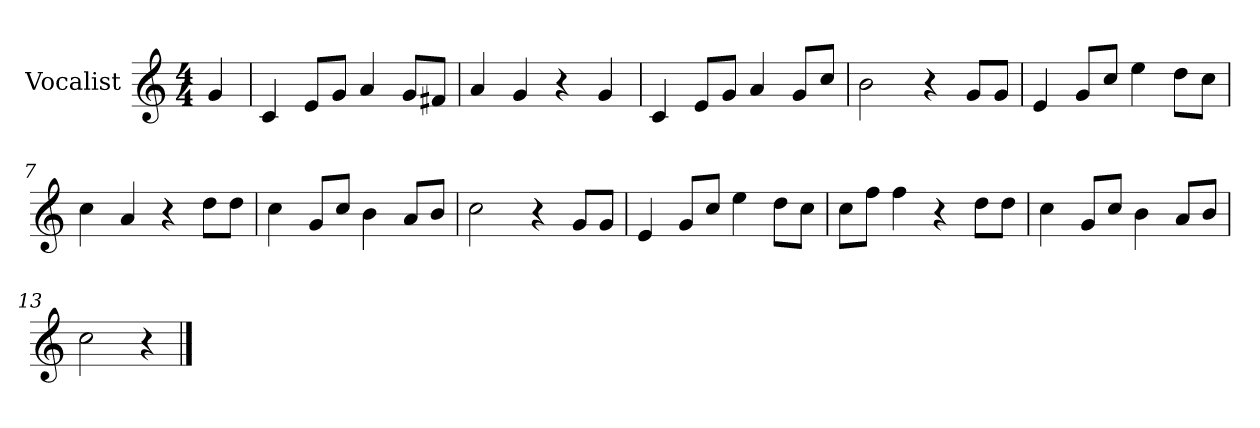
**kern
*part1
*staff1
*I"Vocalist
*k[]
*C:
*M4/4
=1
4g
=2
4c
8eL
8gJ
4a
8gL
8f#XJ
=3
4a
4g
4r
4g
=4
4c
8eL
8gJ
4a
8gL
8ccJ
=5
2b
4r
8gL
8gJ
=6
4e
8gL
8ccJ
4ee
8ddL
8ccJ
=7
4cc
4a
4r
8ddL
8ddJ
=8
4cc
8gL
8ccJ
4b
8aL
8bJ
=9
2cc
4r
8gL
8gJ
=10
4e
8gL
8ccJ
4ee
8ddL
8ccJ
=11
8ccL
8ffJ
4ff
4r
8ddL
8ddJ
=12
4cc
8gL
8ccJ
4b
8aL
8bJ
=13
2cc
4r
==
*-
